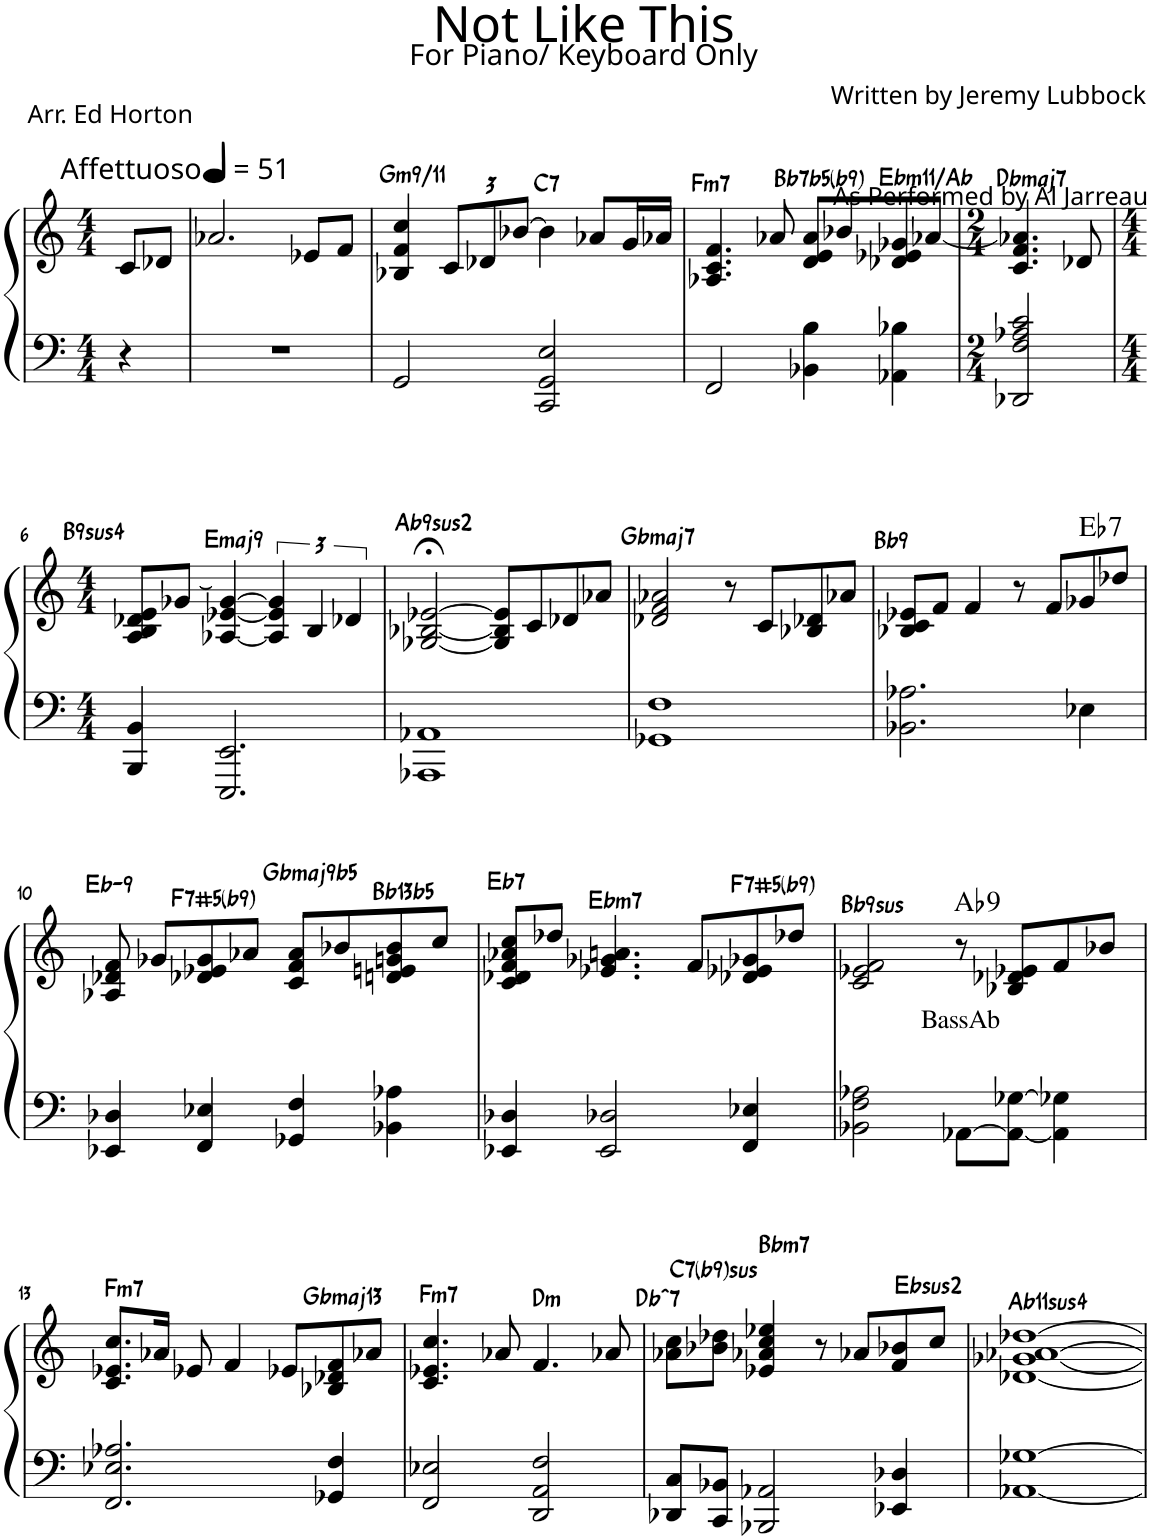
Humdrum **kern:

**kern	**kern	**text	**harte
*part1	*part1	*part1	*part1
*staff2	*staff1	*staff1	*
*I"Piano	*	*	*
*I'Pno.	*	*	*
*clefF4	*clefG2	*	*
*k[]	*k[]	*	*
*M4/4	*M4/4	*	*
*MM51	*MM51	*	*
=1	=1	=1	=1
!	!LO:TX:a:B:t=Affettuoso	!	!
4r	8c/L	.	.
.	8d-X/J	.	.
=2	=2	=2	=2
1r	2.a-X/	.	.
.	8e-X/L	.	.
.	8f/J	.	.
=3	=3	=3	=3
!	!LO:TX:a:t=Gm9/11	!	!
2GG/	4B-X/ 4f/ 4cc/	.	.
*	*Xbrackettup	*	*
.	12c/L	.	.
.	12d-X/	.	.
.	[12b-X/J	.	.
!	!LO:TX:a:t=C7	!	!
2CC/ 2GG/ 2E/	4b-\]	.	.
.	8a-X/L	.	.
.	16g/L	.	.
.	16a-X/JJ	.	.
=4	=4	=4	=4
!	!LO:TX:a:t=Fm7	!	!
2FF/	4.A-X/ 4.c/ 4.f/	.	.
.	8a-X/	.	.
!	!LO:TX:a:t=Bb7b5(b9)	!	!
4BB-X\ 4B\	8d/ 8e/ 8a-/L	.	.
.	8b-X/	.	.
!	!LO:TX:a:t=Ebm11/Ab	!	!
4AA-X\ 4B-X\	8d-X/ 8e-X/ 8g-X/	.	.
.	[8a-X/J	.	.
=5	=5	=5	=5
*M2/4	*M2/4	*	*
!	!LO:TX:a:t=Dbmaj7	!	!
2DD-X/ 2F/ 2A-X/ 2c/	4.c/ 4.f/ 4.a-X/]	.	.
.	8d-X/	.	.
!!LO:LB:g=z
=6	=6	=6	=6
*M4/4	*M4/4	*	*
!	!LO:TX:a:t=B9sus4	!	!
4BBB/ 4BB/	8A/ 8B/ 8d-X/ 8e/L	.	.
.	[8g-X/J	.	.
!	!LO:TX:a:t=Emaj9	!	!
2.EEE/ 2.EE/	[4A-X/ [4e-X/ 4g-/_	.	.
*	*brackettup	*	*
.	6A-/] 6e-/] 6g-/]	.	.
.	6B/	.	.
.	6d-X/	.	.
=7	=7	=7	=7
!	!LO:TX:a:t=Ab9sus2	!	!
1AAA-X 1AA-X	[2G-X/;< [2B-X/;< [2e-X/;<	.	.
.	8G-/] 8B-/] 8e-/]L	.	.
.	8c/	.	.
.	8d-X/	.	.
.	8a-X/J	.	.
=8	=8	=8	=8
!	!LO:TX:a:t=Gbmaj7	!	!
1GG-X 1F	2d-X/ 2f/ 2a-X/	.	.
.	8r	.	.
.	8c/L	.	.
.	8B-X/ 8d-X/	.	.
.	8a-X/J	.	.
=9	=9	=9	=9
!	!LO:TX:a:t=Bb9	!	!
2.BB-X\ 2.A-X\	8B-X/ 8c/ 8e-X/L	.	.
.	8f/J	.	.
.	4f/	.	.
.	8r	.	.
.	8f/L	.	.
!	!	!	!LO:H:kt=7
4E-X\	8g-X/	.	Eb:7
.	8dd-X/J	.	.
!!LO:LB:g=z
=10	=10	=10	=10
!	!LO:TX:a:t=Eb-9	!	!
4EE-X/ 4D-X/	8A-X/ 8d-X/ 8f/	.	.
.	8g-X/L	.	.
!	!LO:TX:a:t=F7#5(b9)	!	!
4FF/ 4E-X/	8d-X/ 8e-X/ 8g-/	.	.
.	8a-X/J	.	.
!	!LO:TX:a:t=Gbmaj9b5	!	!
4GG-X/ 4F/	8c/ 8f/ 8a-/L	.	.
.	8b-X/	.	.
!	!LO:TX:a:t=Bb13b5	!	!
4BB-X\ 4A-X\	8dn/ 8en/ 8gn/ 8b-/	.	.
.	8cc/J	.	.
=11	=11	=11	=11
!	!LO:TX:a:t=Eb7	!	!
4EE-X/ 4D-X/	8c/ 8d-X/ 8f/ 8a-X/ 8cc/L	.	.
.	8dd-X/J	.	.
!	!LO:TX:a:t=Ebm7	!	!
2EE-/ 2D-X/	4.e-X/ 4.g-X/ 4.an/	.	.
.	8f/L	.	.
!	!LO:TX:a:t=F7#5(b9)	!	!
4FF/ 4E-X/	8d-X/ 8e-X/ 8g-X/	.	.
.	8dd-X/J	.	.
=12	=12	=12	=12
!	!LO:TX:a:t=Bb9sus	!	!
2BB-X\ 2F\ 2A-X\	2c/ 2e-X/ 2f/	.	.
!	!	!LO:LY:b	!LO:H:kt=9
[8AA-X\L	8r	BassAb	Ab:9
8AA-\_ [8G-X\J	8B-X/ 8d-X/ 8e-X/L	.	.
4AA-\] 4G-X\]	8f/	.	.
.	8b-X/J	.	.
!!LO:LB:g=z
=13	=13	=13	=13
!	!LO:TX:a:t=Fm7	!	!
2.FF/ 2.E-X/ 2.A-X/	8.c/ 8.e-X/ 8.cc/L	.	.
.	16a-X/Jk	.	.
.	8e-X/	.	.
.	4f/	.	.
.	8e-X/L	.	.
!	!LO:TX:a:t=Gbmaj13	!	!
4GG-X/ 4F/	8B-X/ 8d-X/ 8f/	.	.
.	8a-X/J	.	.
=14	=14	=14	=14
!	!LO:TX:a:t=Fm7	!	!
2FF/ 2E-X/	4.c/ 4.e-X/ 4.cc/	.	.
.	8a-X/	.	.
!	!LO:TX:a:t=Dm	!	!
2DD/ 2AA/ 2F/	4.f/	.	.
.	8a-X/	.	.
=15	=15	=15	=15
!	!LO:TX:a:t=Db^7	!	!
8DD-X/ 8C/L	8a-X\ 8cc\L	.	.
!	!LO:TX:a:t=C7(b9)sus	!	!
8CC/ 8BB-X/J	8b-X\ 8dd-X\J	.	.
!	!LO:TX:a:t=Bbm7	!	!
2BBB-X/ 2AA-X/	4e-X/ 4a-X/ 4cc/ 4ee-X/	.	.
.	8r	.	.
.	8a-X/L	.	.
!	!LO:TX:a:t=Ebsus2	!	!
4EE-X/ 4D-X/	8f/ 8b-X/	.	.
.	8cc/J	.	.
=16	=16	=16	=16
!	!LO:TX:a:t=Ab11sus4	!	!
[1AA-X [1G-X	[1d-X [1g-X [1a-X [1dd-X	.	.
=	=	=	=
*-	*-	*-	*-
